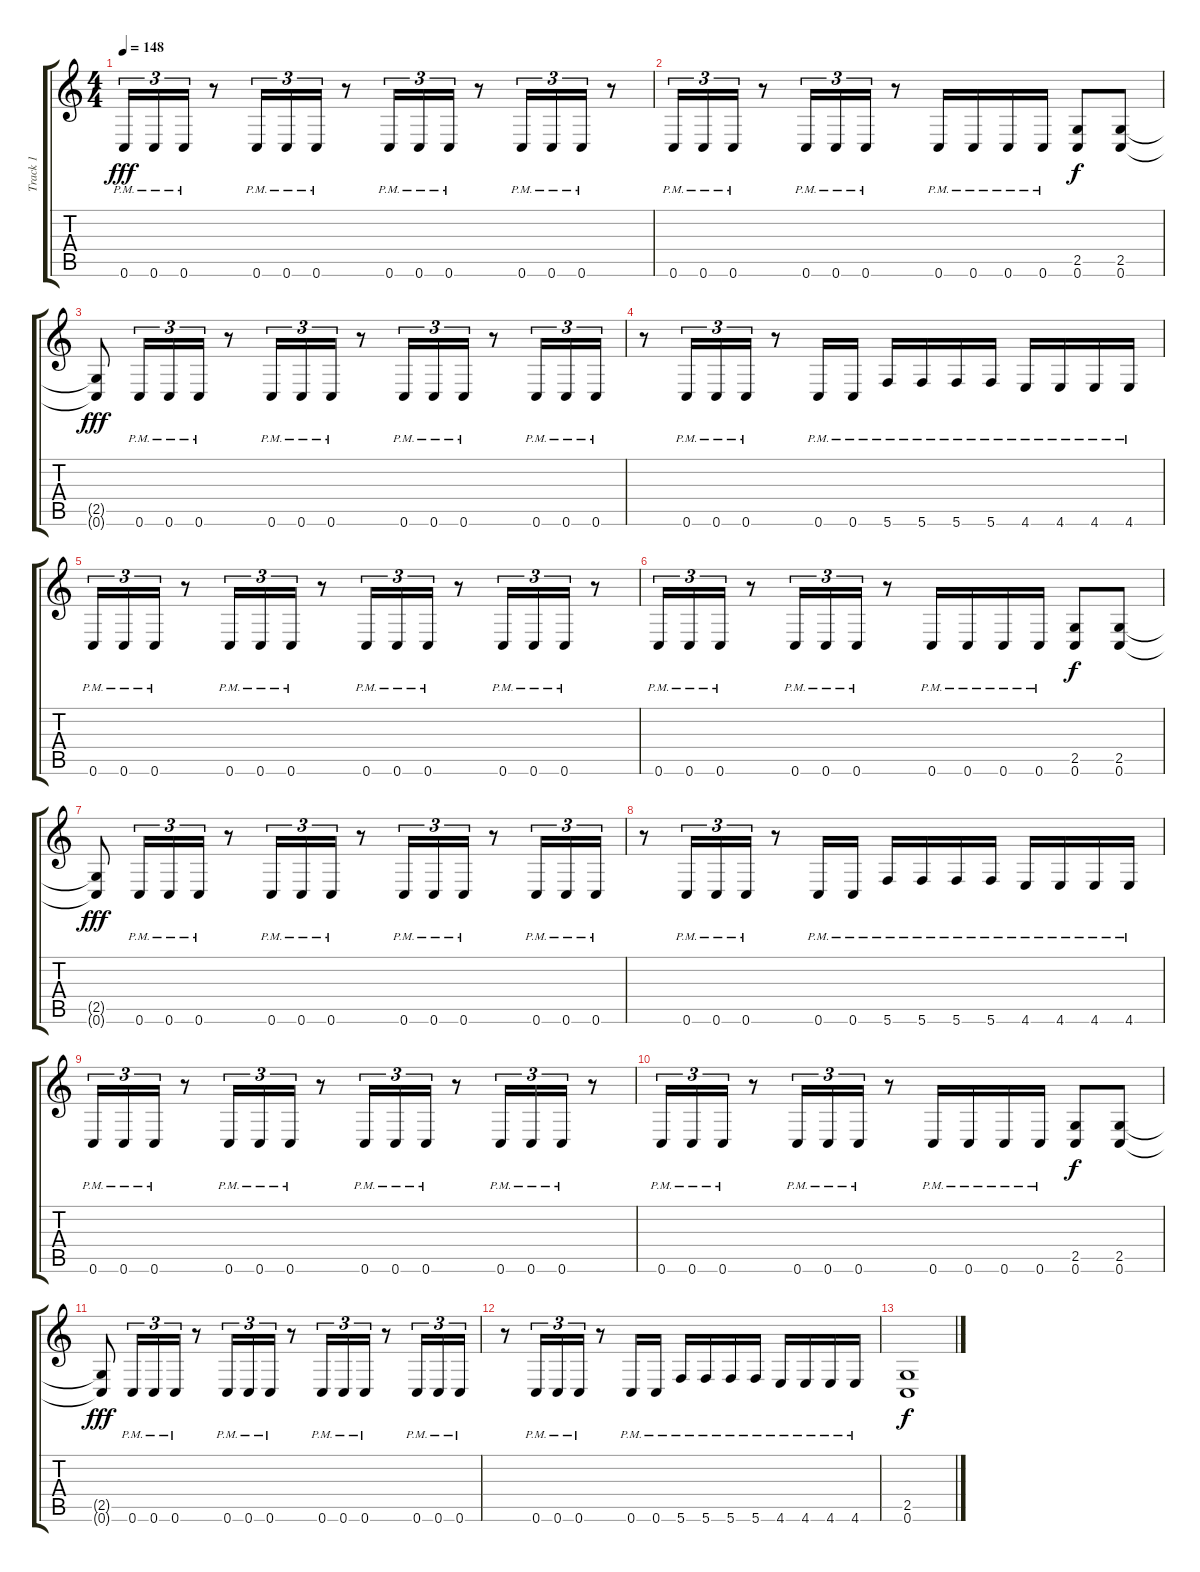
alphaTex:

\track ("Track 1" "Track 1") {instrument distortionguitar}
\staff {score tabs}
\tuning (C4 G3 Eb3 Bb2 F2 C2) {hide}
\ts (4 4)
\tempo 148
\clef g2
\ks c
0.6{pm}.16{tu (3 2) dy fff} 0.6{pm}.16{tu (3 2)} 0.6{pm}.16{tu (3 2)} r.8 0.6{pm}.16{tu (3 2)} 0.6{pm}.16{tu (3 2)} 0.6{pm}.16{tu (3 2)} r.8 0.6{pm}.16{tu (3 2)} 0.6{pm}.16{tu (3 2)} 0.6{pm}.16{tu (3 2)} r.8 0.6{pm}.16{tu (3 2)} 0.6{pm}.16{tu (3 2)} 0.6{pm}.16{tu (3 2)} r.8 |
0.6{pm}.16{tu (3 2)} 0.6{pm}.16{tu (3 2)} 0.6{pm}.16{tu (3 2)} r.8 0.6{pm}.16{tu (3 2)} 0.6{pm}.16{tu (3 2)} 0.6{pm}.16{tu (3 2)} r.8 0.6{pm}.16 0.6{pm}.16 0.6{pm}.16 0.6{pm}.16 (2.5 0.6).8{dy f} (2.5 0.6).8 |
(2.5{t} 0.6{t}).8{dy fff} 0.6{pm}.16{tu (3 2)} 0.6{pm}.16{tu (3 2)} 0.6{pm}.16{tu (3 2)} r.8 0.6{pm}.16{tu (3 2)} 0.6{pm}.16{tu (3 2)} 0.6{pm}.16{tu (3 2)} r.8 0.6{pm}.16{tu (3 2)} 0.6{pm}.16{tu (3 2)} 0.6{pm}.16{tu (3 2)} r.8 0.6{pm}.16{tu (3 2)} 0.6{pm}.16{tu (3 2)} 0.6{pm}.16{tu (3 2)} |
r.8 0.6{pm}.16{tu (3 2)} 0.6{pm}.16{tu (3 2)} 0.6{pm}.16{tu (3 2)} r.8 0.6{pm}.16 0.6{pm}.16 5.6{pm}.16 5.6{pm}.16 5.6{pm}.16 5.6{pm}.16 4.6{pm}.16 4.6{pm}.16 4.6{pm}.16 4.6{pm}.16 |
0.6{pm}.16{tu (3 2)} 0.6{pm}.16{tu (3 2)} 0.6{pm}.16{tu (3 2)} r.8 0.6{pm}.16{tu (3 2)} 0.6{pm}.16{tu (3 2)} 0.6{pm}.16{tu (3 2)} r.8 0.6{pm}.16{tu (3 2)} 0.6{pm}.16{tu (3 2)} 0.6{pm}.16{tu (3 2)} r.8 0.6{pm}.16{tu (3 2)} 0.6{pm}.16{tu (3 2)} 0.6{pm}.16{tu (3 2)} r.8 |
0.6{pm}.16{tu (3 2)} 0.6{pm}.16{tu (3 2)} 0.6{pm}.16{tu (3 2)} r.8 0.6{pm}.16{tu (3 2)} 0.6{pm}.16{tu (3 2)} 0.6{pm}.16{tu (3 2)} r.8 0.6{pm}.16 0.6{pm}.16 0.6{pm}.16 0.6{pm}.16 (2.5 0.6).8{dy f} (2.5 0.6).8 |
(2.5{t} 0.6{t}).8{dy fff} 0.6{pm}.16{tu (3 2)} 0.6{pm}.16{tu (3 2)} 0.6{pm}.16{tu (3 2)} r.8 0.6{pm}.16{tu (3 2)} 0.6{pm}.16{tu (3 2)} 0.6{pm}.16{tu (3 2)} r.8 0.6{pm}.16{tu (3 2)} 0.6{pm}.16{tu (3 2)} 0.6{pm}.16{tu (3 2)} r.8 0.6{pm}.16{tu (3 2)} 0.6{pm}.16{tu (3 2)} 0.6{pm}.16{tu (3 2)} |
r.8 0.6{pm}.16{tu (3 2)} 0.6{pm}.16{tu (3 2)} 0.6{pm}.16{tu (3 2)} r.8 0.6{pm}.16 0.6{pm}.16 5.6{pm}.16 5.6{pm}.16 5.6{pm}.16 5.6{pm}.16 4.6{pm}.16 4.6{pm}.16 4.6{pm}.16 4.6{pm}.16 |
0.6{pm}.16{tu (3 2)} 0.6{pm}.16{tu (3 2)} 0.6{pm}.16{tu (3 2)} r.8 0.6{pm}.16{tu (3 2)} 0.6{pm}.16{tu (3 2)} 0.6{pm}.16{tu (3 2)} r.8 0.6{pm}.16{tu (3 2)} 0.6{pm}.16{tu (3 2)} 0.6{pm}.16{tu (3 2)} r.8 0.6{pm}.16{tu (3 2)} 0.6{pm}.16{tu (3 2)} 0.6{pm}.16{tu (3 2)} r.8 |
0.6{pm}.16{tu (3 2)} 0.6{pm}.16{tu (3 2)} 0.6{pm}.16{tu (3 2)} r.8 0.6{pm}.16{tu (3 2)} 0.6{pm}.16{tu (3 2)} 0.6{pm}.16{tu (3 2)} r.8 0.6{pm}.16 0.6{pm}.16 0.6{pm}.16 0.6{pm}.16 (2.5 0.6).8{dy f} (2.5 0.6).8 |
(2.5{t} 0.6{t}).8{dy fff} 0.6{pm}.16{tu (3 2)} 0.6{pm}.16{tu (3 2)} 0.6{pm}.16{tu (3 2)} r.8 0.6{pm}.16{tu (3 2)} 0.6{pm}.16{tu (3 2)} 0.6{pm}.16{tu (3 2)} r.8 0.6{pm}.16{tu (3 2)} 0.6{pm}.16{tu (3 2)} 0.6{pm}.16{tu (3 2)} r.8 0.6{pm}.16{tu (3 2)} 0.6{pm}.16{tu (3 2)} 0.6{pm}.16{tu (3 2)} |
r.8 0.6{pm}.16{tu (3 2)} 0.6{pm}.16{tu (3 2)} 0.6{pm}.16{tu (3 2)} r.8 0.6{pm}.16 0.6{pm}.16 5.6{pm}.16 5.6{pm}.16 5.6{pm}.16 5.6{pm}.16 4.6{pm}.16 4.6{pm}.16 4.6{pm}.16 4.6{pm}.16 |
(2.5 0.6).1{dy f}
